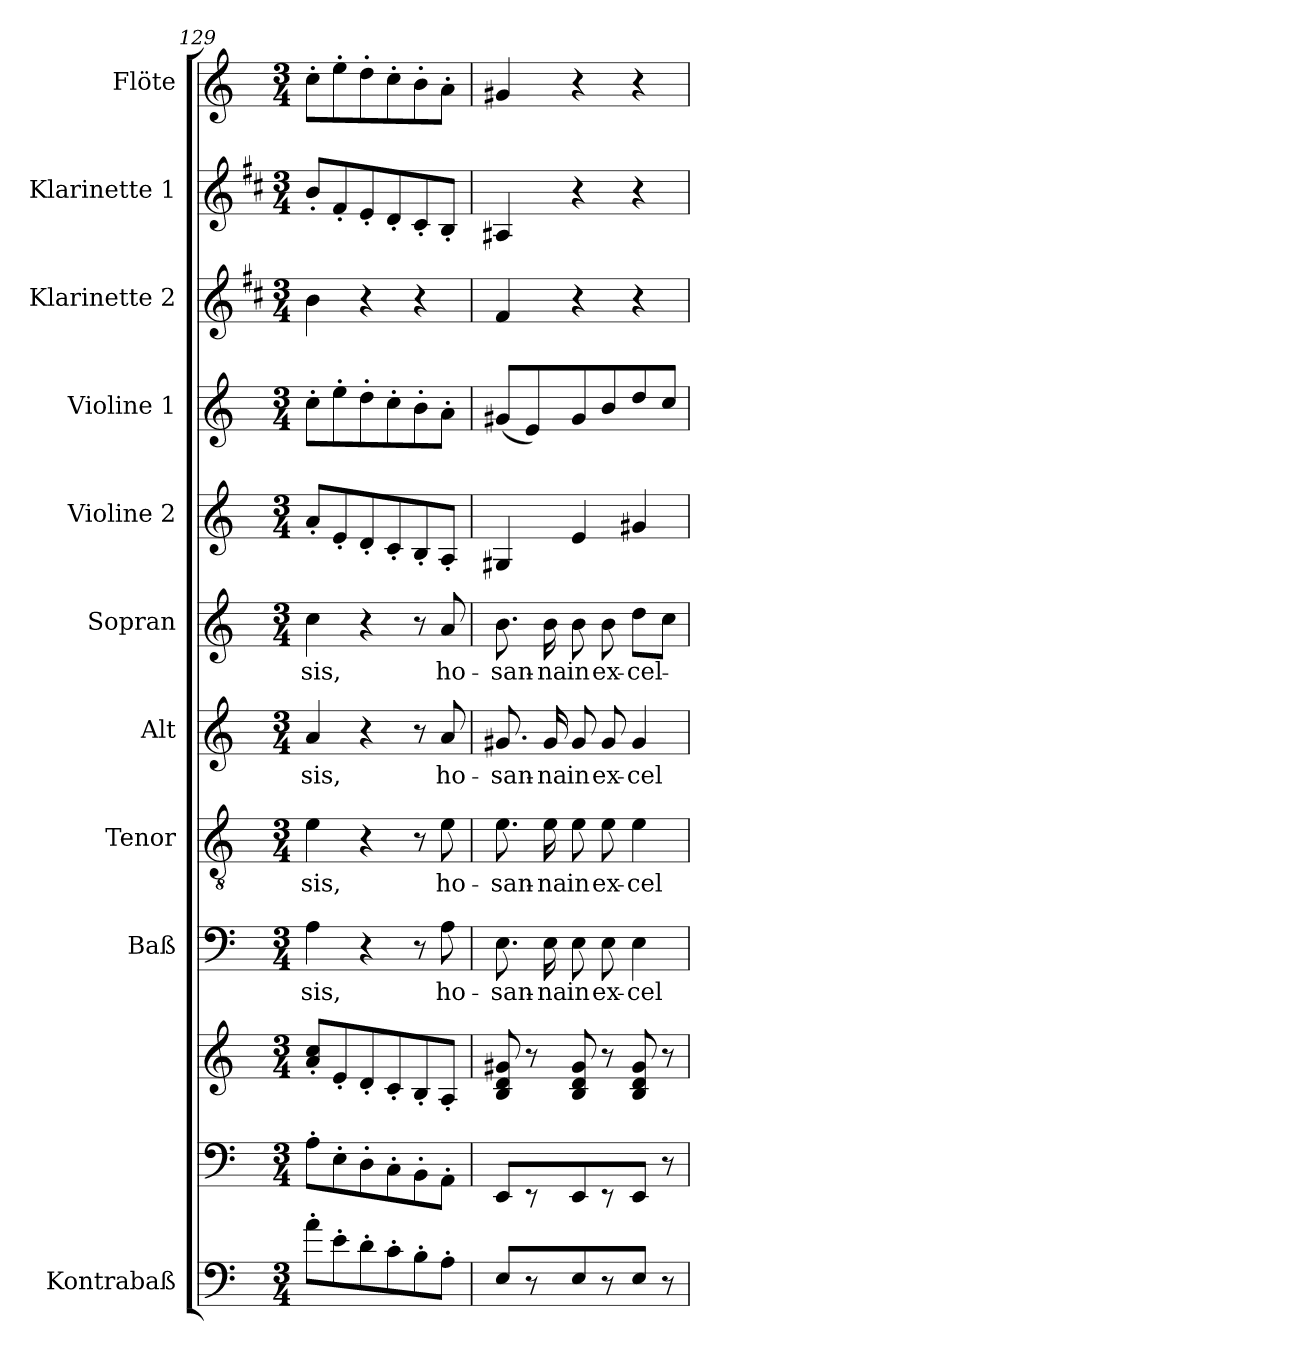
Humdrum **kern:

**kern	**kern	**kern	**kern	**text	**kern	**text	**kern	**text	**kern	**text	**kern	**kern	**kern	**kern	**kern
*part11	*part10	*part10	*part9	*part9	*part8	*part8	*part7	*part7	*part6	*part6	*part5	*part4	*part3	*part2	*part1
*staff12	*staff11	*staff10	*staff9	*staff9	*staff8	*staff8	*staff7	*staff7	*staff6	*staff6	*staff5	*staff4	*staff3	*staff2	*staff1
*I"Kontrabaß	*	*	*I"Baß	*	*I"Tenor	*	*I"Alt	*	*I"Sopran	*	*I"Violine 2	*I"Violine 1	*I"Klarinette 2	*I"Klarinette 1	*I"Flöte
*	*	*	*	*	*	*	*	*	*	*	*I'Vln	*I'Vln	*	*	*I'Fl
*clefF4	*clefF4	*clefG2	*clefF4	*	*clefGv2	*	*clefG2	*	*clefG2	*	*clefG2	*clefG2	*clefG2	*clefG2	*clefG2
*ITrd7c12	*	*	*	*	*	*	*	*	*	*	*	*	*ITrd1c2	*ITrd1c2	*
*k[]	*k[]	*k[]	*k[]	*	*k[]	*	*k[]	*	*k[]	*	*k[]	*k[]	*k[]	*k[]	*k[]
*C:	*C:	*C:	*C:	*	*C:	*	*C:	*	*C:	*	*C:	*C:	*C:	*C:	*C:
*M3/4	*M3/4	*M3/4	*M3/4	*	*M3/4	*	*M3/4	*	*M3/4	*	*M3/4	*M3/4	*M3/4	*M3/4	*M3/4
=129	=129	=129	=129	=129	=129	=129	=129	=129	=129	=129	=129	=129	=129	=129	=129
!	!	!	!	!LO:LY:b	!	!LO:LY:b	!	!LO:LY:b	!	!LO:LY:b	!	!	!	!	!
8A'>\L	8A'>\L	8a/'< 8cc/'<L	4A\	-sis,	4e\	-sis,	4a/	-sis,	4cc\	-sis,	8a'</L	8cc'>\L	4a\	8a'</L	8cc'>\L
8E'>\	8E'>\	8e'</	.	.	.	.	.	.	.	.	8e'</	8ee'>\	.	8e'</	8ee'>\
8D'>\	8D'>\	8d'</	4r	.	4r	.	4r	.	4r	.	8d'</	8dd'>\	4r	8d'</	8dd'>\
8C'>\	8C'>\	8c'</	.	.	.	.	.	.	.	.	8c'</	8cc'>\	.	8c'</	8cc'>\
8BB'>\	8BB'>\	8B'</	8r	.	8r	.	8r	.	8r	.	8B'</	8b'>\	4r	8B'</	8b'>\
!	!	!	!	!LO:LY:b	!	!LO:LY:b	!	!LO:LY:b	!	!LO:LY:b	!	!	!	!	!
8AA'>\J	8AA'>\J	8A'</J	8A\	ho-	8e\	ho-	8a/	ho-	8a/	ho-	8A'</J	8a'>\J	.	8A'</J	8a'>\J
=130	=130	=130	=130	=130	=130	=130	=130	=130	=130	=130	=130	=130	=130	=130	=130
!	!	!	!	!LO:LY:b	!	!LO:LY:b	!	!LO:LY:b	!	!LO:LY:b	!	!	!	!	!
8EE/L	8EE/L	8B/ 8d/ 8g#X/	8.E\	-san-	8.e\	-san-	8.g#X/	-san-	8.b\	-san-	4G#X/	(<8g#X/L	4e/	4G#X/	4g#X/
8r	8r	8r	.	.	.	.	.	.	.	.	.	8e/)	.	.	.
!	!	!	!	!LO:LY:b	!	!LO:LY:b	!	!LO:LY:b	!	!LO:LY:b	!	!	!	!	!
.	.	.	16E\	-na	16e\	-na	16g#/	-na	16b\	-na	.	.	.	.	.
!	!	!	!	!LO:LY:b	!	!LO:LY:b	!	!LO:LY:b	!	!LO:LY:b	!	!	!	!	!
8EE/	8EE/	8B/ 8d/ 8g#/	8E\	in	8e\	in	8g#/	in	8b\	in	4e/	8g#/	4r	4r	4r
!	!	!	!	!LO:LY:b	!	!LO:LY:b	!	!LO:LY:b	!	!LO:LY:b	!	!	!	!	!
8r	8r	8r	8E\	ex-	8e\	ex-	8g#/	ex-	8b\	ex-	.	8b/	.	.	.
!	!	!	!	!LO:LY:b	!	!LO:LY:b	!	!LO:LY:b	!	!LO:LY:b	!	!	!	!	!
8EE/J	8EE/J	8B/ 8d/ 8g#/	4E\	-cel-	4e\	-cel-	4g#/	-cel-	8dd\L	-cel-	4g#X/	8dd/	4r	4r	4r
8r	8r	8r	.	.	.	.	.	.	8cc\J	.	.	8cc/J	.	.	.
=	=	=	=	=	=	=	=	=	=	=	=	=	=	=	=
*-	*-	*-	*-	*-	*-	*-	*-	*-	*-	*-	*-	*-	*-	*-	*-
